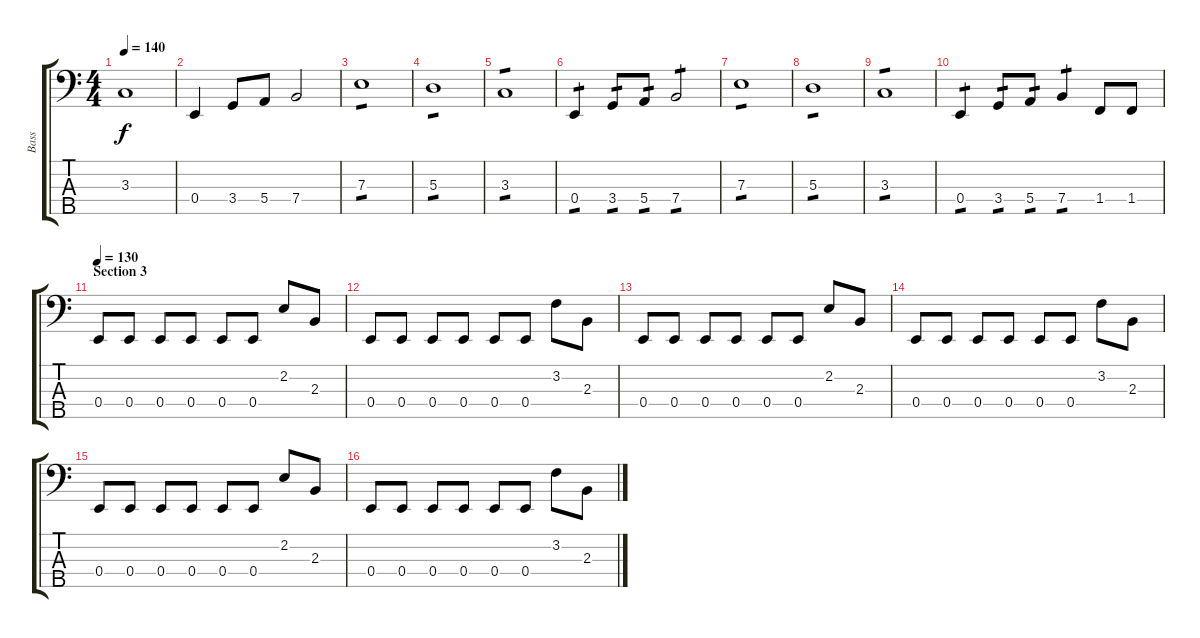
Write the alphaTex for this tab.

\track ("Bass" "Bass") {instrument electricbassfinger}
\staff {score tabs}
\tuning (G2 D2 A1 E1 B0) {hide}
\ts (4 4)
\tempo 140
\clef f4
\ks c
3.3.1{dy f} |
0.4.4 3.4.8 5.4.8 7.4.2 |
7.3.1{tp 1} |
5.3.1{tp 1} |
3.3.1{tp 1} |
0.4.4{tp 1} 3.4.8{tp 1} 5.4.8{tp 1} 7.4.2{tp 1} |
7.3.1{tp 1} |
5.3.1{tp 1} |
3.3.1{tp 1} |
0.4.4{tp 1} 3.4.8{tp 1} 5.4.8{tp 1} 7.4.4{tp 1} 1.4.8 1.4.8 |
\section ("" "Section 3")
\tempo 130
0.4.8 0.4.8 0.4.8 0.4.8 0.4.8 0.4.8 2.2.8 2.3.8 |
0.4.8 0.4.8 0.4.8 0.4.8 0.4.8 0.4.8 3.2.8 2.3.8 |
0.4.8 0.4.8 0.4.8 0.4.8 0.4.8 0.4.8 2.2.8 2.3.8 |
0.4.8 0.4.8 0.4.8 0.4.8 0.4.8 0.4.8 3.2.8 2.3.8 |
0.4.8 0.4.8 0.4.8 0.4.8 0.4.8 0.4.8 2.2.8 2.3.8 |
0.4.8 0.4.8 0.4.8 0.4.8 0.4.8 0.4.8 3.2.8 2.3.8
